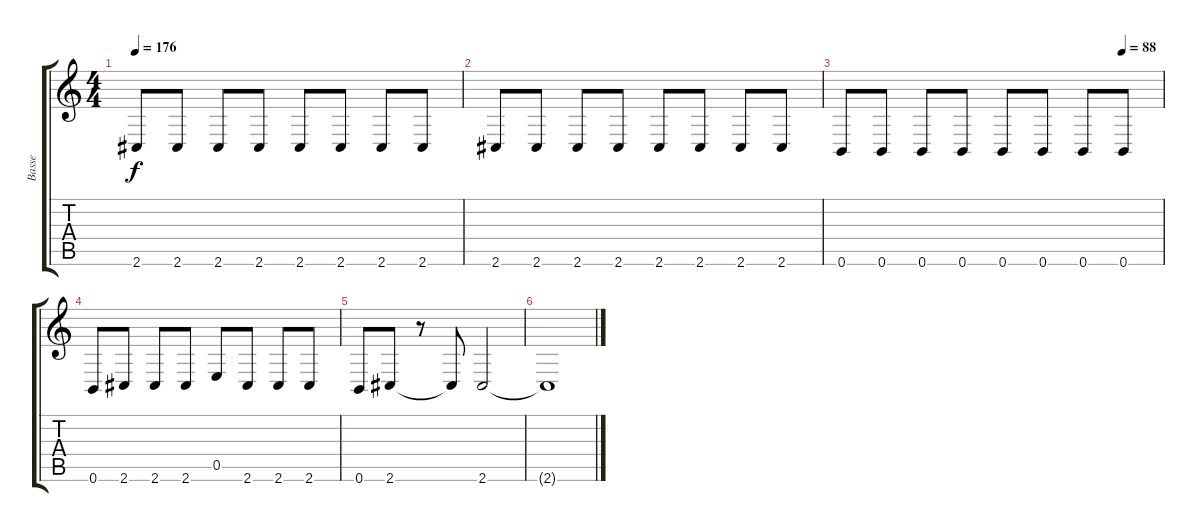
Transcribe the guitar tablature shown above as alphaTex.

\track ("Basse" "Basse") {instrument electricbassfinger}
\staff {score tabs}
\tuning (E4 B3 G3 D3 E2 B1) {hide}
\ts (4 4)
\tempo 176
\clef g2
\ks c
2.6.8{dy f} 2.6.8 2.6.8 2.6.8 2.6.8 2.6.8 2.6.8 2.6.8 |
2.6.8 2.6.8 2.6.8 2.6.8 2.6.8 2.6.8 2.6.8 2.6.8 |
\tempo (88 0.875)
0.6.8 0.6.8 0.6.8 0.6.8 0.6.8 0.6.8 0.6.8 0.6.8 |
0.6.8 2.6.8 2.6.8 2.6.8 0.5.8 2.6.8 2.6.8 2.6.8 |
0.6.8 2.6.8 r.8 2.6{t}.8 2.6.2 |
2.6{t}.1
